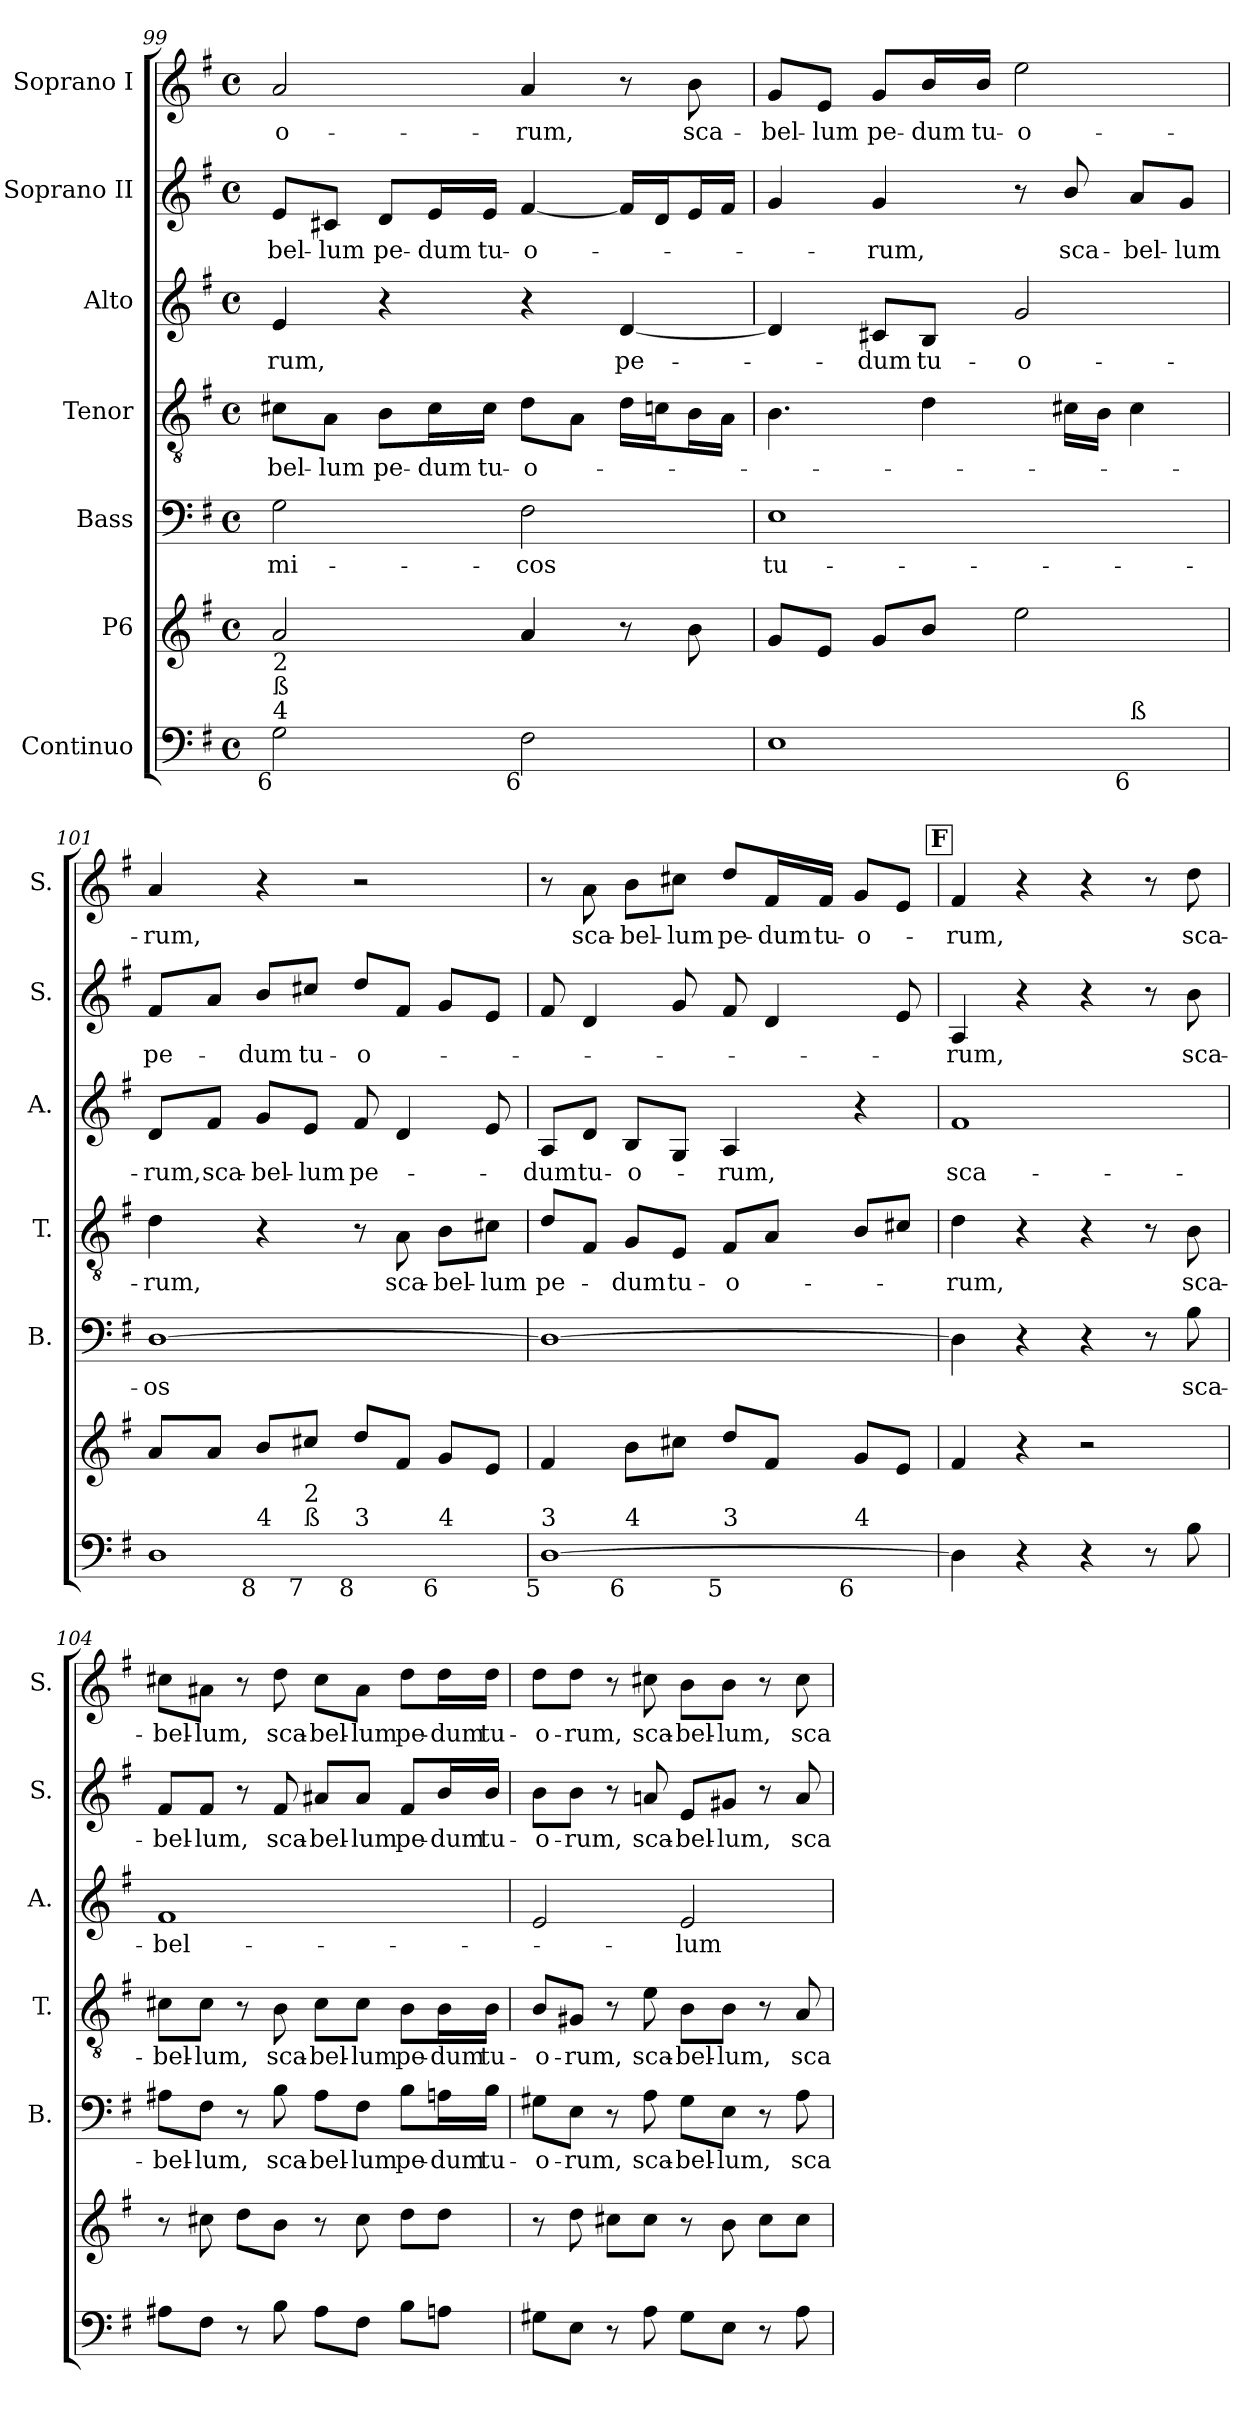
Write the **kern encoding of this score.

**kern	**kern	**kern	**text	**kern	**text	**kern	**text	**kern	**text	**kern	**text
*part7	*part6	*part5	*part5	*part4	*part4	*part3	*part3	*part2	*part2	*part1	*part1
*staff7	*staff6	*staff5	*staff5	*staff4	*staff4	*staff3	*staff3	*staff2	*staff2	*staff1	*staff1
*I"Continuo	*I"P6	*I"Bass	*	*I"Tenor	*	*I"Alto	*	*I"Soprano II	*	*I"Soprano I	*
*	*	*I'B.	*	*I'T.	*	*I'A.	*	*I'S.	*	*I'S.	*
*clefF4	*clefG2	*clefF4	*	*clefGv2	*	*clefG2	*	*clefG2	*	*clefG2	*
*	*	*	*	*ITrd7c12	*	*	*	*	*	*	*
*k[f#]	*k[f#]	*k[f#]	*	*k[f#]	*	*k[f#]	*	*k[f#]	*	*k[f#]	*
*G:	*G:	*G:	*	*G:	*	*G:	*	*G:	*	*G:	*
*M4/4	*M4/4	*M4/4	*	*M4/4	*	*M4/4	*	*M4/4	*	*M4/4	*
*met(c)	*met(c)	*met(c)	*	*met(c)	*	*met(c)	*	*met(c)	*	*met(c)	*
=99	=99	=99	=99	=99	=99	=99	=99	=99	=99	=99	=99
!	!	!	!LO:LY:b:color=#000000	!	!	!	!	!	!	!	!
!	!	!	!	!	!LO:LY:b:color=#000000	!	!	!	!	!	!
!	!	!	!	!	!	!	!LO:LY:b:color=#000000	!	!	!	!
!	!	!	!	!	!	!	!	!	!LO:LY:b:color=#000000	!	!
!LO:TX:b:rj:t=6	!	!	!	!	!	!	!	!	!	!	!
!LO:TX:t=4	!	!	!	!	!	!	!	!	!	!	!
!LO:TX:t=ß	!	!	!	!	!	!	!	!	!	!	!
!LO:TX:t=2	!	!	!	!	!	!	!	!	!	!	!
!	!	!	!	!	!	!	!	!	!	!	!LO:LY:b:color=#000000
2Gi\	2ai/	2Gi\	-mi-	8C#Xi\L	-bel-	4ei/	-rum,	8ei/L	-bel-	2ai/	-o-
!	!	!	!	!	!LO:LY:b:color=#000000	!	!	!	!	!	!
!	!	!	!	!	!	!	!	!	!LO:LY:b:color=#000000	!	!
.	.	.	.	8AAi\J	-lum	.	.	8c#Xi/J	-lum	.	.
!	!	!	!	!	!LO:LY:b:color=#000000	!	!	!	!	!	!
!	!	!	!	!	!	!	!	!	!LO:LY:b:color=#000000	!	!
.	.	.	.	8BBi\L	pe-	4r	.	8di/L	pe-	.	.
!	!	!	!	!	!LO:LY:b:color=#000000	!	!	!	!	!	!
!	!	!	!	!	!	!	!	!	!LO:LY:b:color=#000000	!	!
.	.	.	.	16C#i\L	-dum	.	.	16ei/L	-dum	.	.
!	!	!	!	!	!LO:LY:b:color=#000000	!	!	!	!	!	!
!	!	!	!	!	!	!	!	!	!LO:LY:b:color=#000000	!	!
.	.	.	.	16C#i\JJ	tu-	.	.	16ei/JJ	tu-	.	.
!	!	!	!LO:LY:b:color=#000000	!	!	!	!	!	!	!	!
!	!	!	!	!	!LO:LY:b:color=#000000	!	!	!	!	!	!
!	!	!	!	!	!	!	!	!	!LO:LY:b:color=#000000	!	!
!LO:TX:b:rj:t=6	!	!	!	!	!	!	!	!	!	!	!
!	!	!	!	!	!	!	!	!	!	!	!LO:LY:b:color=#000000
2F#i\	4ai/	2F#i\	-cos	8Di\L	-o-	4r	.	[<4f#i/	-o-	4ai/	-rum,
.	.	.	.	8AAi\J	.	.	.	.	.	.	.
!	!	!	!	!	!	!	!LO:LY:b:color=#000000	!	!	!	!
.	8r	.	.	16Di\LL	.	[<4di/	pe-	16f#i/LL]	.	8r	.
.	.	.	.	16Cni\J	.	.	.	16di/J	.	.	.
!	!	!	!	!	!	!	!	!	!	!	!LO:LY:b:color=#000000
.	8bi\	.	.	16BBi\L	.	.	.	16ei/L	.	8bi\	sca-
.	.	.	.	16AAi\JJ	.	.	.	16f#i/JJ	.	.	.
=100	=100	=100	=100	=100	=100	=100	=100	=100	=100	=100	=100
!	!	!	!LO:LY:b:color=#000000	!	!	!	!	!	!	!	!
!LO:TX:b:rj:t=7	!	!	!	!	!	!	!	!	!	!	!
!	!	!	!	!	!	!	!	!	!	!	!LO:LY:b:color=#000000
*^	*	*	*	*	*	*	*	*	*	*	*
1Ei	2.ryy	8gi/L	1Ei	tu-	4.BBi\	.	4di/]	.	4gi/	.	8gi/L	-bel-
!	!	!	!	!	!	!	!	!	!	!	!	!LO:LY:b:color=#000000
.	.	8ei/J	.	.	.	.	.	.	.	.	8ei/J	-lum
!	!	!	!	!	!	!	!	!LO:LY:b:color=#000000	!	!	!	!
!	!	!	!	!	!	!	!	!	!	!LO:LY:b:color=#000000	!	!
!	!	!	!	!	!	!	!	!	!	!	!	!LO:LY:b:color=#000000
.	.	8gi/L	.	.	.	.	8c#Xi/L	-dum	4gi/	-rum,	8gi/L	pe-
!	!	!	!	!	!	!	!	!LO:LY:b:color=#000000	!	!	!	!
!	!	!	!	!	!	!	!	!	!	!	!	!LO:LY:b:color=#000000
.	.	8bi/J	.	.	4Di\	.	8Bi/J	tu-	.	.	16bi/L	-dum
!	!	!	!	!	!	!	!	!	!	!	!	!LO:LY:b:color=#000000
.	.	.	.	.	.	.	.	.	.	.	16bi/JJ	tu-
!	!	!	!	!	!	!	!	!LO:LY:b:color=#000000	!	!	!	!
!	!	!	!	!	!	!	!	!	!	!	!	!LO:LY:b:color=#000000
.	.	2eei\	.	.	.	.	2gi/	-o-	8r	.	2eei\	-o-
!	!	!	!	!	!	!	!	!	!	!LO:LY:b:color=#000000	!	!
.	.	.	.	.	16C#Xi\LL	.	.	.	8bi/	sca-	.	.
.	.	.	.	.	16BBi\JJ	.	.	.	.	.	.	.
!	!LO:TX:b:rj:t=6	!	!	!	!	!	!	!	!	!	!	!
!	!LO:TX:t=ß	!	!	!	!	!	!	!	!	!	!	!
!	!	!	!	!	!	!	!	!	!	!LO:LY:b:color=#000000	!	!
.	4ryy	.	.	.	4C#i\	.	.	.	8ai/L	-bel-	.	.
!	!	!	!	!	!	!	!	!	!	!LO:LY:b:color=#000000	!	!
.	.	.	.	.	.	.	.	.	8gi/J	-lum	.	.
*v	*v	*	*	*	*	*	*	*	*	*	*	*
=101	=101	=101	=101	=101	=101	=101	=101	=101	=101	=101	=101
*^	*	*	*	*	*	*	*	*	*	*	*
!	!	!	!	!LO:LY:b:color=#000000	!	!	!	!	!	!	!	!
*v	*v	*	*	*	*	*	*	*	*	*	*	*
*^	*	*	*	*	*	*	*	*	*	*	*
!	!	!	!	!	!	!LO:LY:b:color=#000000	!	!	!	!	!	!
*v	*v	*	*	*	*	*	*	*	*	*	*	*
*^	*	*	*	*	*	*	*	*	*	*	*
!	!	!	!	!	!	!	!	!LO:LY:b:color=#000000	!	!	!	!
*v	*v	*	*	*	*	*	*	*	*	*	*	*
*^	*	*	*	*	*	*	*	*	*	*	*
!	!	!	!	!	!	!	!	!	!	!LO:LY:b:color=#000000	!	!
*v	*v	*	*	*	*	*	*	*	*	*	*	*
*^	*	*	*	*	*	*	*	*	*	*	*
!LO:TX:b:rj:t=5	!	!	!	!	!	!	!	!	!	!	!	!
!LO:TX:t=3	!	!	!	!	!	!	!	!	!	!	!	!
!	!	!	!	!	!	!	!	!	!	!	!	!LO:LY:b:color=#000000
*^	*^	*	*	*	*	*	*	*	*	*	*	*
*	*	*^	*	*	*	*	*	*	*	*	*	*	*	*
1Di	4ryy	4.ryy	2ryy	2.ryy	8ai/L	[>1Di	-os	4Di\	-rum,	8di/L	-rum,	8f#i/L	pe-	4ai/	-rum,
!	!	!	!	!	!	!	!	!	!	!	!LO:LY:b:color=#000000	!	!	!	!
.	.	.	.	.	8ai/J	.	.	.	.	8f#i/J	sca-	8ai/J	.	.	.
!	!	!	!	!	!	!	!	!	!	!	!LO:LY:b:color=#000000	!	!	!	!
!	!LO:TX:b:rj:t=8	!	!	!	!	!	!	!	!	!	!	!	!	!	!
!	!LO:TX:t=4	!	!	!	!	!	!	!	!	!	!	!	!	!	!
!	!	!	!	!	!	!	!	!	!	!	!	!	!LO:LY:b:color=#000000	!	!
.	2.ryy	.	.	.	8bi/L	.	.	4r	.	8gi/L	-bel-	8bi/L	-dum	4r	.
!	!	!	!	!	!	!	!	!	!	!	!LO:LY:b:color=#000000	!	!	!	!
!	!	!LO:TX:b:rj:t=7	!	!	!	!	!	!	!	!	!	!	!	!	!
!	!	!LO:TX:t=ß	!	!	!	!	!	!	!	!	!	!	!	!	!
!	!	!LO:TX:t=2	!	!	!	!	!	!	!	!	!	!	!	!	!
!	!	!	!	!	!	!	!	!	!	!	!	!	!LO:LY:b:color=#000000	!	!
.	.	2ryy	.	.	8cc#Xi/J	.	.	.	.	8ei/J	-lum	8cc#Xi/J	tu-	.	.
!	!	!	!	!	!	!	!	!	!	!	!LO:LY:b:color=#000000	!	!	!	!
!	!	!	!LO:TX:b:rj:t=8	!	!	!	!	!	!	!	!	!	!	!	!
!	!	!	!LO:TX:t=3	!	!	!	!	!	!	!	!	!	!	!	!
!	!	!	!	!	!	!	!	!	!	!	!	!	!LO:LY:b:color=#000000	!	!
.	.	.	2ryy	.	8ddi/L	.	.	8r	.	8f#i/	pe-	8ddi/L	-o-	2r	.
!	!	!	!	!	!	!	!	!	!LO:LY:b:color=#000000	!	!	!	!	!	!
.	.	.	.	.	8f#i/J	.	.	8AAi\	sca-	4di/	.	8f#i/J	.	.	.
!	!	!	!	!LO:TX:b:rj:t=6	!	!	!	!	!	!	!	!	!	!	!
!	!	!	!	!LO:TX:t=4	!	!	!	!	!	!	!	!	!	!	!
!	!	!	!	!	!	!	!	!	!LO:LY:b:color=#000000	!	!	!	!	!	!
.	.	.	.	4ryy	8gi/L	.	.	8BBi\L	-bel-	.	.	8gi/L	.	.	.
!	!	!	!	!	!	!	!	!	!LO:LY:b:color=#000000	!	!	!	!	!	!
.	.	8ryy	.	.	8ei/J	.	.	8C#Xi\J	-lum	8ei/	.	8ei/J	.	.	.
*v	*v	*v	*v	*v	*	*	*	*	*	*	*	*	*	*	*
!!LO:LB:g=z
=102	=102	=102	=102	=102	=102	=102	=102	=102	=102	=102	=102
*^	*	*	*	*	*	*	*	*	*	*	*
*	*^	*	*	*	*	*	*	*	*	*	*	*
*	*	*^	*	*	*	*	*	*	*	*	*	*	*
*	*	*	*^	*	*	*	*	*	*	*	*	*	*	*
!	!	!	!	!	!	!	!	!	!LO:LY:b:color=#000000	!	!	!	!	!	!
*v	*v	*v	*v	*v	*	*	*	*	*	*	*	*	*	*	*
*^	*	*	*	*	*	*	*	*	*	*	*
*	*^	*	*	*	*	*	*	*	*	*	*	*
*	*	*^	*	*	*	*	*	*	*	*	*	*	*
*	*	*	*^	*	*	*	*	*	*	*	*	*	*	*
!LO:TX:b:rj:t=5	!	!	!	!	!	!	!	!	!	!	!	!	!	!	!
!LO:TX:t=3	!	!	!	!	!	!	!	!	!	!	!	!	!	!	!
!	!	!	!	!	!	!	!	!	!	!	!LO:LY:b:color=#000000	!	!	!	!
*	*	*	*v	*v	*	*	*	*	*	*	*	*	*	*	*
[>1Di	4ryy	2ryy	2.ryy	4f#i/	1Di_>	.	8Di/L	pe-	8Ai/L	-dum	8f#i/	.	8r	.
!	!	!	!	!	!	!	!	!	!	!LO:LY:b:color=#000000	!	!	!	!
!	!	!	!	!	!	!	!	!	!	!	!	!	!	!LO:LY:b:color=#000000
.	.	.	.	.	.	.	8FF#i/J	.	8di/J	tu-	4di/	.	8ai\	sca-
!	!	!	!	!	!	!	!	!LO:LY:b:color=#000000	!	!	!	!	!	!
!	!	!	!	!	!	!	!	!	!	!LO:LY:b:color=#000000	!	!	!	!
!	!LO:TX:b:rj:t=6	!	!	!	!	!	!	!	!	!	!	!	!	!
!	!LO:TX:t=4	!	!	!	!	!	!	!	!	!	!	!	!	!
!	!	!	!	!	!	!	!	!	!	!	!	!	!	!LO:LY:b:color=#000000
.	2.ryy	.	.	8bi\L	.	.	8GGi/L	-dum	8Bi/L	-o-	.	.	8bi\L	-bel-
!	!	!	!	!	!	!	!	!LO:LY:b:color=#000000	!	!	!	!	!	!
!	!	!	!	!	!	!	!	!	!	!	!	!	!	!LO:LY:b:color=#000000
.	.	.	.	8cc#Xi\J	.	.	8EEi/J	tu-	8Gi/J	.	8gi/	.	8cc#Xi\J	-lum
!	!	!	!	!	!	!	!	!LO:LY:b:color=#000000	!	!	!	!	!	!
!	!	!	!	!	!	!	!	!	!	!LO:LY:b:color=#000000	!	!	!	!
!	!	!LO:TX:b:rj:t=5	!	!	!	!	!	!	!	!	!	!	!	!
!	!	!LO:TX:t=3	!	!	!	!	!	!	!	!	!	!	!	!
!	!	!	!	!	!	!	!	!	!	!	!	!	!	!LO:LY:b:color=#000000
.	.	2ryy	.	8ddi/L	.	.	8FF#i/L	-o-	4Ai/	-rum,	8f#i/	.	8ddi/L	pe-
!	!	!	!	!	!	!	!	!	!	!	!	!	!	!LO:LY:b:color=#000000
.	.	.	.	8f#i/J	.	.	8AAi/J	.	.	.	4di/	.	16f#i/L	-dum
!	!	!	!	!	!	!	!	!	!	!	!	!	!	!LO:LY:b:color=#000000
.	.	.	.	.	.	.	.	.	.	.	.	.	16f#i/JJ	tu-
!	!	!	!LO:TX:b:rj:t=6	!	!	!	!	!	!	!	!	!	!	!
!	!	!	!LO:TX:t=4	!	!	!	!	!	!	!	!	!	!	!
!	!	!	!	!	!	!	!	!	!	!	!	!	!	!LO:LY:b:color=#000000
.	.	.	4ryy	8gi/L	.	.	8BBi/L	.	4r	.	.	.	8gi/L	-o-
.	.	.	.	8ei/J	.	.	8C#Xi/J	.	.	.	8ei/	.	8ei/J	.
*v	*v	*v	*v	*	*	*	*	*	*	*	*	*	*	*
!!LO:REH:place=s1:B:color=#000000:enc=box:fs=13.7126:t=F
=103	=103	=103	=103	=103	=103	=103	=103	=103	=103	=103	=103
*^	*	*	*	*	*	*	*	*	*	*	*
*	*^	*	*	*	*	*	*	*	*	*	*	*
*	*	*^	*	*	*	*	*	*	*	*	*	*	*
!	!	!	!	!	!	!	!	!LO:LY:b:color=#000000	!	!	!	!	!	!
*v	*v	*v	*v	*	*	*	*	*	*	*	*	*	*	*
*^	*	*	*	*	*	*	*	*	*	*	*
*	*^	*	*	*	*	*	*	*	*	*	*	*
*	*	*^	*	*	*	*	*	*	*	*	*	*	*
!	!	!	!	!	!	!	!	!	!	!LO:LY:b:color=#000000	!	!	!	!
*v	*v	*v	*v	*	*	*	*	*	*	*	*	*	*	*
*^	*	*	*	*	*	*	*	*	*	*	*
*	*^	*	*	*	*	*	*	*	*	*	*	*
*	*	*^	*	*	*	*	*	*	*	*	*	*	*
!	!	!	!	!	!	!	!	!	!	!	!	!LO:LY:b:color=#000000	!	!
*v	*v	*v	*v	*	*	*	*	*	*	*	*	*	*	*
*^	*	*	*	*	*	*	*	*	*	*	*
*	*^	*	*	*	*	*	*	*	*	*	*	*
*	*	*^	*	*	*	*	*	*	*	*	*	*	*
!LO:TX:b:rj:t=5	!	!	!	!	!	!	!	!	!	!	!	!	!	!
!LO:TX:t=3	!	!	!	!	!	!	!	!	!	!	!	!	!	!
!	!	!	!	!	!	!	!	!	!	!	!	!	!	!LO:LY:b:color=#000000
*v	*v	*v	*v	*	*	*	*	*	*	*	*	*	*	*
4Di\]	4f#i/	4Di\]	.	4Di\	-rum,	1f#i	sca-	4Ai/	-rum,	4f#i/	-rum,
4r	4r	4r	.	4r	.	.	.	4r	.	4r	.
4r	2r	4r	.	4r	.	.	.	4r	.	4r	.
8r	.	8r	.	8r	.	.	.	8r	.	8r	.
!	!	!	!LO:LY:b:color=#000000	!	!	!	!	!	!	!	!
!	!	!	!	!	!LO:LY:b:color=#000000	!	!	!	!	!	!
!	!	!	!	!	!	!	!	!	!LO:LY:b:color=#000000	!	!
!	!	!	!	!	!	!	!	!	!	!	!LO:LY:b:color=#000000
8Bi\	.	8Bi\	sca-	8BBi\	sca-	.	.	8bi\	sca-	8ddi\	sca-
=104	=104	=104	=104	=104	=104	=104	=104	=104	=104	=104	=104
!	!	!	!LO:LY:b:color=#000000	!	!	!	!	!	!	!	!
!	!	!	!	!	!LO:LY:b:color=#000000	!	!	!	!	!	!
!	!	!	!	!	!	!	!LO:LY:b:color=#000000	!	!	!	!
!	!	!	!	!	!	!	!	!	!LO:LY:b:color=#000000	!	!
!	!	!	!	!	!	!	!	!	!	!	!LO:LY:b:color=#000000
8A#Xi\L	8r	8A#Xi\L	-bel-	8C#Xi\L	-bel-	1f#i	-bel-	8f#i/L	-bel-	8cc#Xi\L	-bel-
!	!	!	!LO:LY:b:color=#000000	!	!	!	!	!	!	!	!
!	!	!	!	!	!LO:LY:b:color=#000000	!	!	!	!	!	!
!	!	!	!	!	!	!	!	!	!LO:LY:b:color=#000000	!	!
!	!	!	!	!	!	!	!	!	!	!	!LO:LY:b:color=#000000
8F#i\J	8cc#Xi\	8F#i\J	-lum,	8C#i\J	-lum,	.	.	8f#i/J	-lum,	8a#Xi\J	-lum,
8r	8ddi\L	8r	.	8r	.	.	.	8r	.	8r	.
!	!	!	!LO:LY:b:color=#000000	!	!	!	!	!	!	!	!
!	!	!	!	!	!LO:LY:b:color=#000000	!	!	!	!	!	!
!	!	!	!	!	!	!	!	!	!LO:LY:b:color=#000000	!	!
!	!	!	!	!	!	!	!	!	!	!	!LO:LY:b:color=#000000
8Bi\	8bi\J	8Bi\	sca-	8BBi\	sca-	.	.	8f#i/	sca-	8ddi\	sca-
!	!	!	!LO:LY:b:color=#000000	!	!	!	!	!	!	!	!
!	!	!	!	!	!LO:LY:b:color=#000000	!	!	!	!	!	!
!	!	!	!	!	!	!	!	!	!LO:LY:b:color=#000000	!	!
!	!	!	!	!	!	!	!	!	!	!	!LO:LY:b:color=#000000
8A#i\L	8r	8A#i\L	-bel-	8C#i\L	-bel-	.	.	8a#Xi/L	-bel-	8cc#i\L	-bel-
!	!	!	!LO:LY:b:color=#000000	!	!	!	!	!	!	!	!
!	!	!	!	!	!LO:LY:b:color=#000000	!	!	!	!	!	!
!	!	!	!	!	!	!	!	!	!LO:LY:b:color=#000000	!	!
!	!	!	!	!	!	!	!	!	!	!	!LO:LY:b:color=#000000
8F#i\J	8cc#i\	8F#i\J	-lum	8C#i\J	-lum	.	.	8a#i/J	-lum	8a#i\J	-lum
!	!	!	!LO:LY:b:color=#000000	!	!	!	!	!	!	!	!
!	!	!	!	!	!LO:LY:b:color=#000000	!	!	!	!	!	!
!	!	!	!	!	!	!	!	!	!LO:LY:b:color=#000000	!	!
!	!	!	!	!	!	!	!	!	!	!	!LO:LY:b:color=#000000
8Bi\L	8ddi\L	8Bi\L	pe-	8BBi\L	pe-	.	.	8f#i/L	pe-	8ddi\L	pe-
!	!	!	!LO:LY:b:color=#000000	!	!	!	!	!	!	!	!
!	!	!	!	!	!LO:LY:b:color=#000000	!	!	!	!	!	!
!	!	!	!	!	!	!	!	!	!LO:LY:b:color=#000000	!	!
!	!	!	!	!	!	!	!	!	!	!	!LO:LY:b:color=#000000
8Ani\J	8ddi\J	16Ani\L	-dum	16BBi\L	-dum	.	.	16bi/L	-dum	16ddi\L	-dum
!	!	!	!LO:LY:b:color=#000000	!	!	!	!	!	!	!	!
!	!	!	!	!	!LO:LY:b:color=#000000	!	!	!	!	!	!
!	!	!	!	!	!	!	!	!	!LO:LY:b:color=#000000	!	!
!	!	!	!	!	!	!	!	!	!	!	!LO:LY:b:color=#000000
.	.	16Bi\JJ	tu-	16BBi\JJ	tu-	.	.	16bi/JJ	tu-	16ddi\JJ	tu-
=105	=105	=105	=105	=105	=105	=105	=105	=105	=105	=105	=105
!	!	!	!LO:LY:b:color=#000000	!	!	!	!	!	!	!	!
!	!	!	!	!	!LO:LY:b:color=#000000	!	!	!	!	!	!
!	!	!	!	!	!	!	!	!	!LO:LY:b:color=#000000	!	!
!	!	!	!	!	!	!	!	!	!	!	!LO:LY:b:color=#000000
8G#Xi\L	8r	8G#Xi\L	-o-	8BBi/L	-o-	2ei/	.	8bi\L	-o-	8ddi\L	-o-
!	!	!	!LO:LY:b:color=#000000	!	!	!	!	!	!	!	!
!	!	!	!	!	!LO:LY:b:color=#000000	!	!	!	!	!	!
!	!	!	!	!	!	!	!	!	!LO:LY:b:color=#000000	!	!
!	!	!	!	!	!	!	!	!	!	!	!LO:LY:b:color=#000000
8Ei\J	8ddi\	8Ei\J	-rum,	8GG#Xi/J	-rum,	.	.	8bi\J	-rum,	8ddi\J	-rum,
8r	8cc#Xi\L	8r	.	8r	.	.	.	8r	.	8r	.
!	!	!	!LO:LY:b:color=#000000	!	!	!	!	!	!	!	!
!	!	!	!	!	!LO:LY:b:color=#000000	!	!	!	!	!	!
!	!	!	!	!	!	!	!	!	!LO:LY:b:color=#000000	!	!
!	!	!	!	!	!	!	!	!	!	!	!LO:LY:b:color=#000000
8Ai\	8cc#i\J	8Ai\	sca-	8Ei\	sca-	.	.	8ani/	sca-	8cc#Xi\	sca-
!	!	!	!LO:LY:b:color=#000000	!	!	!	!	!	!	!	!
!	!	!	!	!	!LO:LY:b:color=#000000	!	!	!	!	!	!
!	!	!	!	!	!	!	!LO:LY:b:color=#000000	!	!	!	!
!	!	!	!	!	!	!	!	!	!LO:LY:b:color=#000000	!	!
!	!	!	!	!	!	!	!	!	!	!	!LO:LY:b:color=#000000
8G#i\L	8r	8G#i\L	-bel-	8BBi\L	-bel-	2ei/	-lum	8ei/L	-bel-	8bi\L	-bel-
!	!	!	!LO:LY:b:color=#000000	!	!	!	!	!	!	!	!
!	!	!	!	!	!LO:LY:b:color=#000000	!	!	!	!	!	!
!	!	!	!	!	!	!	!	!	!LO:LY:b:color=#000000	!	!
!	!	!	!	!	!	!	!	!	!	!	!LO:LY:b:color=#000000
8Ei\J	8bi\	8Ei\J	-lum,	8BBi\J	-lum,	.	.	8g#Xi/J	-lum,	8bi\J	-lum,
8r	8cc#i\L	8r	.	8r	.	.	.	8r	.	8r	.
!	!	!	!LO:LY:b:color=#000000	!	!	!	!	!	!	!	!
!	!	!	!	!	!LO:LY:b:color=#000000	!	!	!	!	!	!
!	!	!	!	!	!	!	!	!	!LO:LY:b:color=#000000	!	!
!	!	!	!	!	!	!	!	!	!	!	!LO:LY:b:color=#000000
8Ai\	8cc#i\J	8Ai\	sca-	8AAi/	sca-	.	.	8ai/	sca-	8cc#i\	sca-
=	=	=	=	=	=	=	=	=	=	=	=
*-	*-	*-	*-	*-	*-	*-	*-	*-	*-	*-	*-
